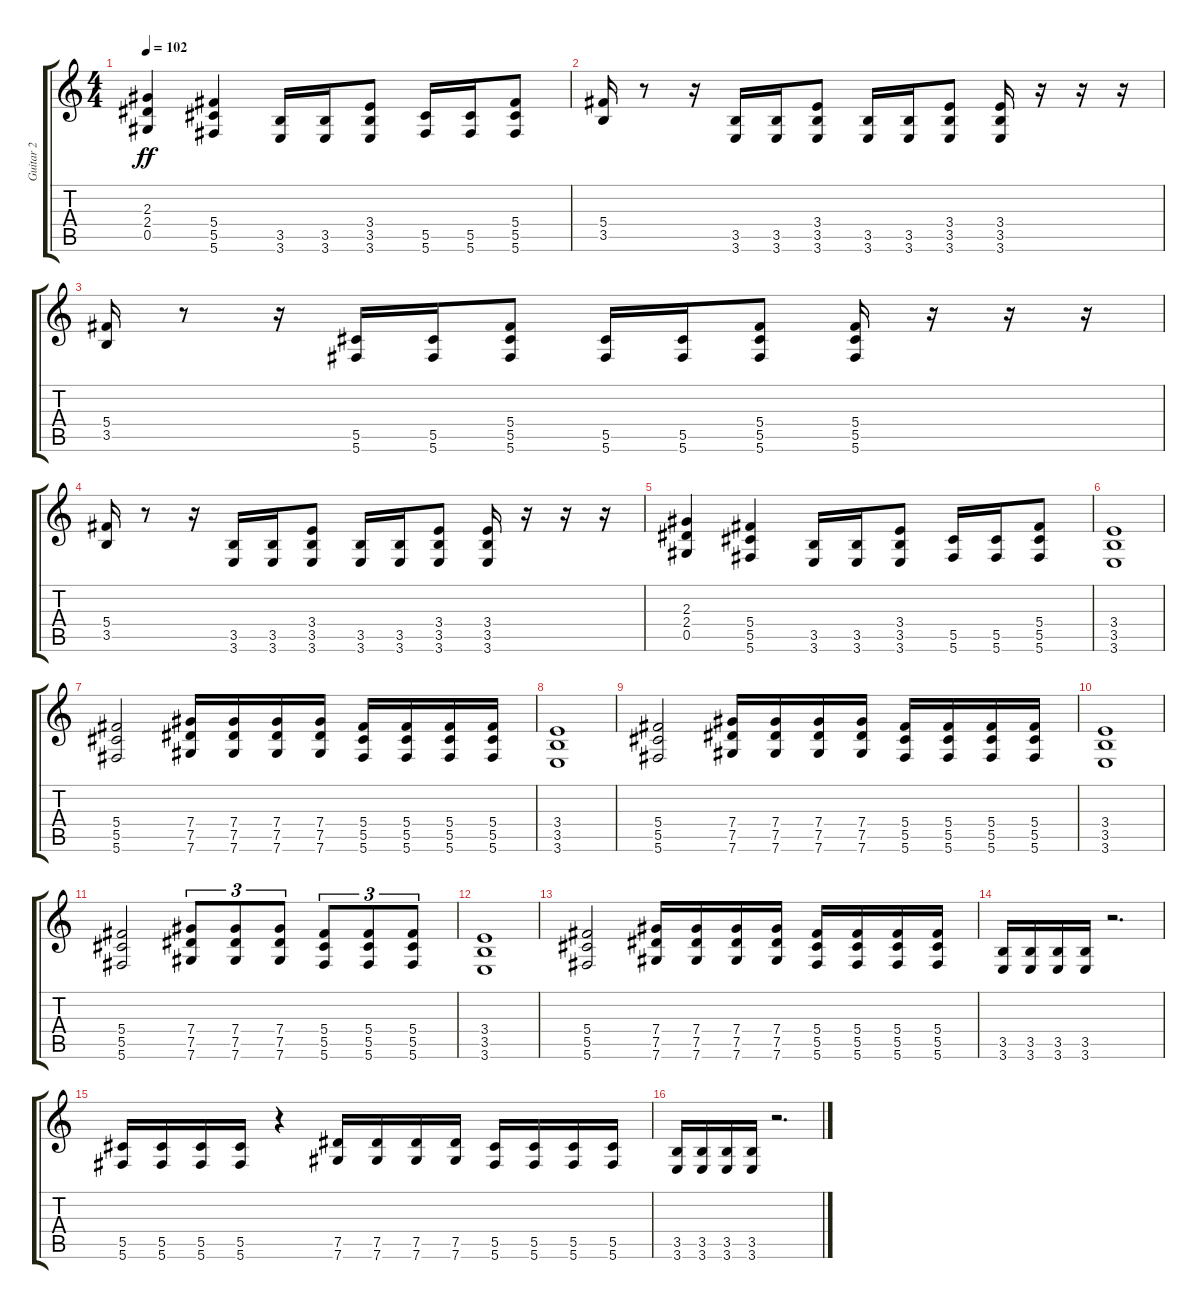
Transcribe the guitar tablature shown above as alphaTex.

\track ("Guitar 2 " "Guitar 2 ") {instrument distortionguitar}
\staff {score tabs}
\tuning (Eb4 Bb3 Gb3 Db3 Ab2 Db2) {hide}
\ts (4 4)
\tempo 102
\clef g2
\ks c
(2.3 2.4 0.5).4{dy ff} (5.4 5.5 5.6).4 (3.5 3.6).16 (3.5 3.6).16 (3.4 3.5 3.6).8 (5.5 5.6).16 (5.5 5.6).16 (5.4 5.5 5.6).8 |
(5.4 3.5).16 r.8 r.16 (3.5 3.6).16 (3.5 3.6).16 (3.4 3.5 3.6).8 (3.5 3.6).16 (3.5 3.6).16 (3.4 3.5 3.6).8 (3.4 3.5 3.6).16 r.16 r.16 r.16 |
(5.4 3.5).16 r.8 r.16 (5.5 5.6).16 (5.5 5.6).16 (5.4 5.5 5.6).8 (5.5 5.6).16 (5.5 5.6).16 (5.4 5.5 5.6).8 (5.4 5.5 5.6).16 r.16 r.16 r.16 |
(5.4 3.5).16 r.8 r.16 (3.5 3.6).16 (3.5 3.6).16 (3.4 3.5 3.6).8 (3.5 3.6).16 (3.5 3.6).16 (3.4 3.5 3.6).8 (3.4 3.5 3.6).16 r.16 r.16 r.16 |
(2.3 2.4 0.5).4 (5.4 5.5 5.6).4 (3.5 3.6).16 (3.5 3.6).16 (3.4 3.5 3.6).8 (5.5 5.6).16 (5.5 5.6).16 (5.4 5.5 5.6).8 |
(3.4 3.5 3.6).1 |
(5.4 5.5 5.6).2 (7.4 7.5 7.6).16 (7.4 7.5 7.6).16 (7.4 7.5 7.6).16 (7.4 7.5 7.6).16 (5.4 5.5 5.6).16 (5.4 5.5 5.6).16 (5.4 5.5 5.6).16 (5.4 5.5 5.6).16 |
(3.4 3.5 3.6).1 |
(5.4 5.5 5.6).2 (7.4 7.5 7.6).16 (7.4 7.5 7.6).16 (7.4 7.5 7.6).16 (7.4 7.5 7.6).16 (5.4 5.5 5.6).16 (5.4 5.5 5.6).16 (5.4 5.5 5.6).16 (5.4 5.5 5.6).16 |
(3.4 3.5 3.6).1 |
(5.4 5.5 5.6).2 (7.4 7.5 7.6).8{tu (3 2)} (7.4 7.5 7.6).8{tu (3 2)} (7.4 7.5 7.6).8{tu (3 2)} (5.4 5.5 5.6).8{tu (3 2)} (5.4 5.5 5.6).8{tu (3 2)} (5.4 5.5 5.6).8{tu (3 2)} |
(3.4 3.5 3.6).1 |
(5.4 5.5 5.6).2 (7.4 7.5 7.6).16 (7.4 7.5 7.6).16 (7.4 7.5 7.6).16 (7.4 7.5 7.6).16 (5.4 5.5 5.6).16 (5.4 5.5 5.6).16 (5.4 5.5 5.6).16 (5.4 5.5 5.6).16 |
(3.5 3.6).16 (3.5 3.6).16 (3.5 3.6).16 (3.5 3.6).16 r.2{d} |
(5.5 5.6).16 (5.5 5.6).16 (5.5 5.6).16 (5.5 5.6).16 r.4 (7.5 7.6).16 (7.5 7.6).16 (7.5 7.6).16 (7.5 7.6).16 (5.5 5.6).16 (5.5 5.6).16 (5.5 5.6).16 (5.5 5.6).16 |
(3.5 3.6).16 (3.5 3.6).16 (3.5 3.6).16 (3.5 3.6).16 r.2{d}
